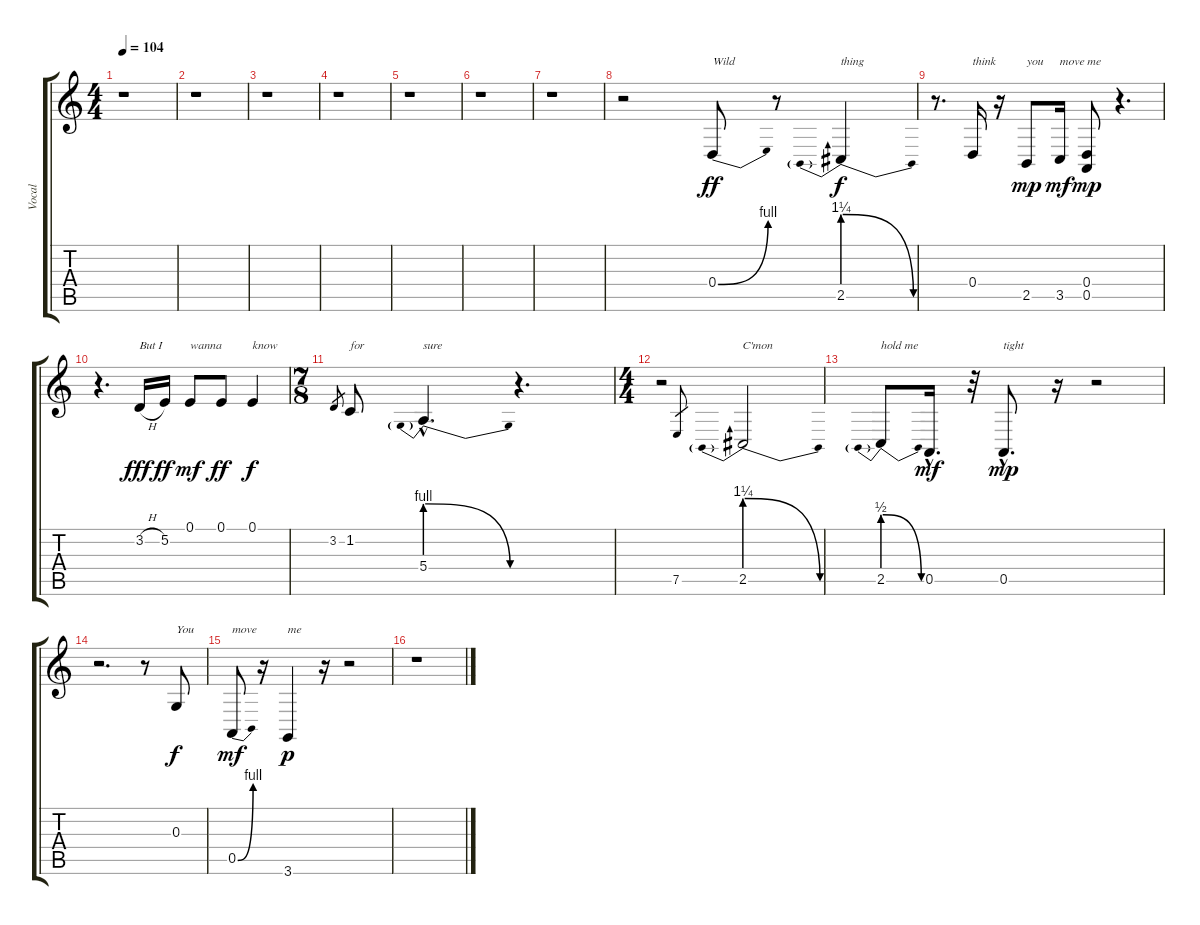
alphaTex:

\track ("Vocal" "Vocal") {instrument honkytonkpiano}
\staff {score tabs}
\tuning (E4 B3 G3 D3 A2 E2) {hide}
\ts (4 4)
\tempo 104
\clef g2
\ks c
r.1{dy ff} |
r.1 |
r.1 |
r.1 |
r.1 |
r.1 |
r.1 |
r.2 0.4{be (bend 0 0 60 4)}.8{txt "Wild"} r.8 2.5{be (prebendrelease 0 5 60 0)}.4{txt "thing" dy f} |
r.8{d} 0.4.16{txt "think"} r.16 2.5.8{txt "you" dy mp} 3.5.16{txt "move me" dy mf} (0.4 0.5).8{dy mp} r.4{d} |
r.4{d} 3.2{h}.16{txt "But I" dy fff} 5.2.16{dy ff} 0.1.8{txt "wanna" dy mf} 0.1.8{dy ff} 0.1.4{txt "know" dy f} |
\ts (7 8)
3.2.8{gr} 1.2.8{txt "for"} 5.4{be (prebendrelease 0 4 60 0) hac}.4{d txt "sure"} r.4{d} |
\ts (4 4)
r.2 7.5.8{gr} 2.5{be (prebendrelease 0 5 60 0)}.2{txt "C'mon"} |
2.5{be (prebendrelease 0 2 60 0)}.8{txt "hold me"} 0.5{hac}.16{d dy mf} r.32 0.5{hac}.8{d txt "tight" dy mp} r.16 r.2 |
r.2{d} r.8 0.3.8{txt "You" dy f} |
0.5{be (bend 0 0 60 4)}.8{txt "move" dy mf} r.16 3.6.4{txt "me" dy p} r.16 r.2 |
r.1
